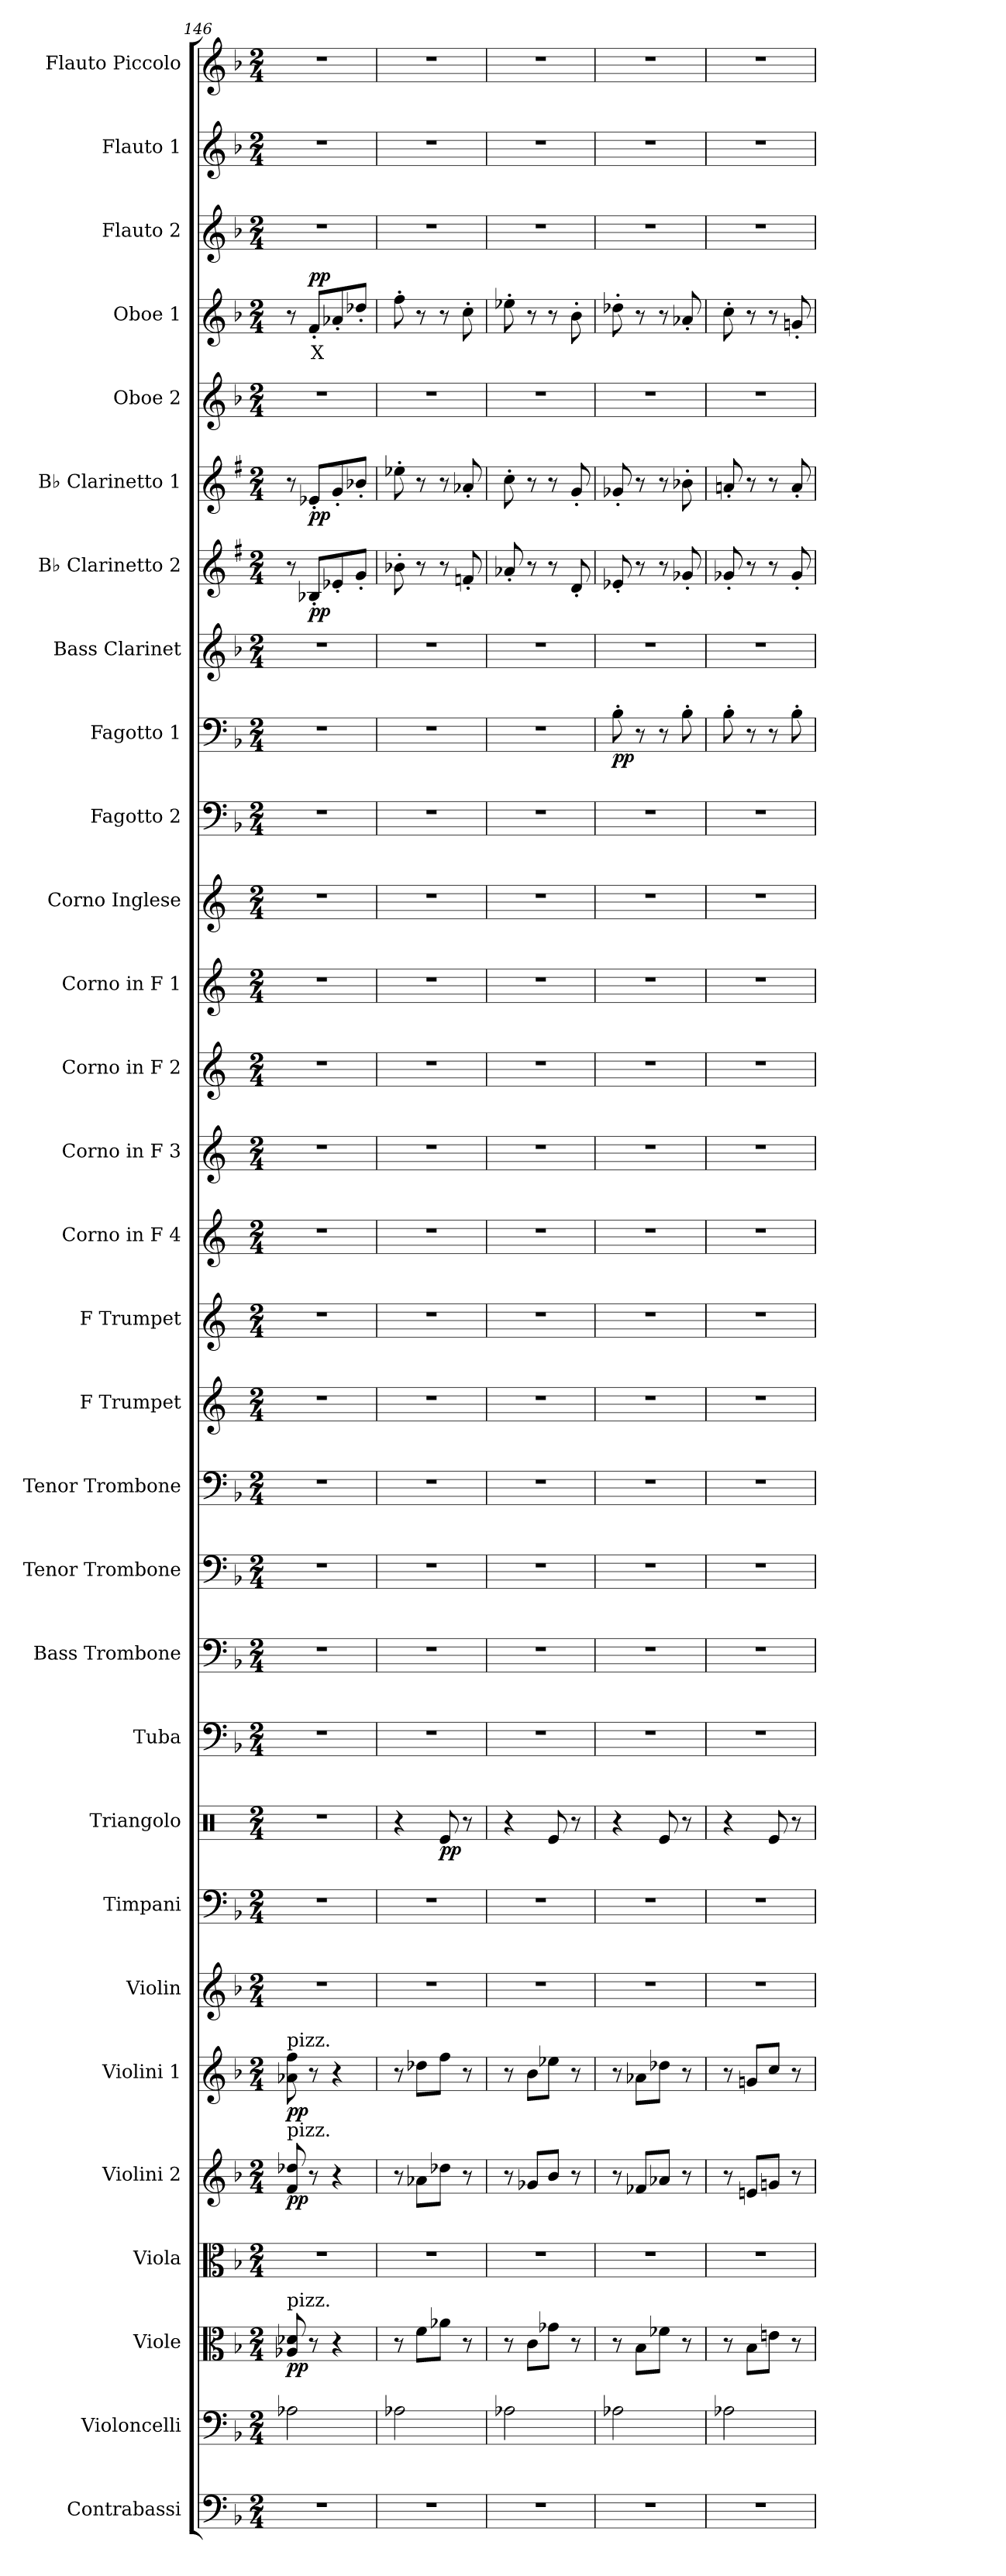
**kern	**kern	**kern	**dynam	**kern	**kern	**dynam	**kern	**dynam	**kern	**kern	**kern	**dynam	**kern	**kern	**kern	**kern	**kern	**kern	**kern	**kern	**kern	**kern	**kern	**kern	**kern	**dynam	**kern	**kern	**dynam	**kern	**dynam	**kern	**kern	**text	**dynam	**kern	**kern	**kern
*part30	*part29	*part28	*part28	*part27	*part26	*part26	*part25	*part25	*part24	*part23	*part22	*part22	*part21	*part20	*part19	*part18	*part17	*part16	*part15	*part14	*part13	*part12	*part11	*part10	*part9	*part9	*part8	*part7	*part7	*part6	*part6	*part5	*part4	*part4	*part4	*part3	*part2	*part1
*staff30	*staff29	*staff28	*staff28	*staff27	*staff26	*staff26	*staff25	*staff25	*staff24	*staff23	*staff22	*staff22	*staff21	*staff20	*staff19	*staff18	*staff17	*staff16	*staff15	*staff14	*staff13	*staff12	*staff11	*staff10	*staff9	*staff9	*staff8	*staff7	*staff7	*staff6	*staff6	*staff5	*staff4	*staff4	*staff4	*staff3	*staff2	*staff1
*I"Contrabassi	*I"Violoncelli	*I"Viole	*	*I"Viola	*I"Violini 2	*	*I"Violini  1	*	*I"Violin	*I"Timpani	*I"Triangolo	*	*I"Tuba	*I"Bass Trombone	*I"Tenor Trombone	*I"Tenor Trombone	*I"F Trumpet	*I"F Trumpet	*I"Corno in F 4	*I"Corno in F 3	*I"Corno in F 2	*I"Corno in F 1	*I"Corno Inglese	*I"Fagotto 2	*I"Fagotto 1	*	*I"Bass Clarinet	*I"B♭ Clarinetto 2	*	*I"B♭ Clarinetto 1	*	*I"Oboe 2	*I"Oboe 1	*	*	*I"Flauto 2	*I"Flauto 1	*I"Flauto Piccolo
*I'Cb.	*I'Vc.	*I'Vle.	*	*I'Vla.	*I'Vln. 2	*	*I'Vln. 1	*	*I'Vln.	*I'Timp.	*I'Trg.	*	*I'Tba.	*I'B. Tbn.	*I'T. Tbn.	*I'T. Tbn.	*I'F Tpt.	*I'F Tpt.	*I'Corno 4	*I'Corno 3	*I'Corno 2	*I'Corno 1	*I'Cor.I.	*I'Fag. 2	*I'Fag. 1	*	*I'B. Cl.	*I'Cl. 2	*	*I'Cl. 1	*	*I'Ob. 2	*I'Ob. 1	*	*	*I'Fl. 2	*I'Fl. 1	*I'Fl. picc.
*clefF4	*clefF4	*clefC3	*	*clefC3	*clefG2	*	*clefG2	*	*clefG2	*clefF4	*clefX	*	*clefF4	*clefF4	*clefF4	*clefF4	*clefG2	*clefG2	*clefG2	*clefG2	*clefG2	*clefG2	*clefG2	*clefF4	*clefF4	*	*clefG2	*clefG2	*	*clefG2	*	*clefG2	*clefG2	*	*	*clefG2	*clefG2	*clefG2
*ITrd7c12	*	*	*	*	*	*	*	*	*	*	*	*	*	*	*	*	*ITrd-3c-5	*ITrd-3c-5	*ITrd4c7	*ITrd4c7	*ITrd4c7	*ITrd4c7	*ITrd4c7	*	*	*	*ITrd8c14	*ITrd1c2	*	*ITrd1c2	*	*	*	*	*	*	*	*ITrd-7c-12
*k[b-]	*k[b-]	*k[b-]	*	*k[b-]	*k[b-]	*	*k[b-]	*	*k[b-]	*k[b-]	*k[]	*	*k[b-]	*k[b-]	*k[b-]	*k[b-]	*k[b-]	*k[b-]	*k[b-]	*k[b-]	*k[b-]	*k[b-]	*k[b-]	*k[b-]	*k[b-]	*	*k[b-]	*k[b-]	*	*k[b-]	*	*k[b-]	*k[b-]	*	*	*k[b-]	*k[b-]	*k[b-]
*M2/4	*M2/4	*M2/4	*	*M2/4	*M2/4	*	*M2/4	*	*M2/4	*M2/4	*M2/4	*	*M2/4	*M2/4	*M2/4	*M2/4	*M2/4	*M2/4	*M2/4	*M2/4	*M2/4	*M2/4	*M2/4	*M2/4	*M2/4	*	*M2/4	*M2/4	*	*M2/4	*	*M2/4	*M2/4	*	*	*M2/4	*M2/4	*M2/4
=146	=146	=146	=146	=146	=146	=146	=146	=146	=146	=146	=146	=146	=146	=146	=146	=146	=146	=146	=146	=146	=146	=146	=146	=146	=146	=146	=146	=146	=146	=146	=146	=146	=146	=146	=146	=146	=146	=146
!	!	!	!	!	!	!	!LO:TX:a:t=pizz.	!	!	!	!	!	!	!	!	!	!	!	!	!	!	!	!	!	!	!	!	!	!	!	!	!	!	!	!	!	!	!
!	!	!	!	!	!LO:TX:a:t=pizz.	!	!	!	!	!	!	!	!	!	!	!	!	!	!	!	!	!	!	!	!	!	!	!	!	!	!	!	!	!	!	!	!	!
!	!	!LO:TX:a:t=pizz.	!	!	!	!	!	!	!	!	!	!	!	!	!	!	!	!	!	!	!	!	!	!	!	!	!	!	!	!	!	!	!	!	!	!	!	!
!	!	!	!LO:DY:b	!	!	!LO:DY:b	!	!LO:DY:b	!	!	!	!	!	!	!	!	!	!	!	!	!	!	!	!	!	!	!	!	!	!	!	!	!	!	!	!	!	!
2r	2A-X\	8A-X/ 8d-X/	pp	2r	8f/ 8dd-X/	pp	8a-X\ 8ff\	pp	2r	2r	2r	.	2r	2r	2r	2r	2r	2r	2r	2r	2r	2r	2r	2r	2r	.	2r	8r	.	8r	.	2r	8r	.	.	2r	2r	2r
!	!	!	!	!	!	!	!	!	!	!	!	!	!	!	!	!	!	!	!	!	!	!	!	!	!	!	!	!	!LO:DY:b	!	!LO:DY:b	!	!	!LO:LY:b:color=#FF0000	!LO:DY:b	!	!	!
.	.	8r	.	.	8r	.	8r	.	.	.	.	.	.	.	.	.	.	.	.	.	.	.	.	.	.	.	.	8A-X'/L	pp	8d-X'/L	pp	.	8f'/L	X	pp	.	.	.
.	.	4r	.	.	4r	.	4r	.	.	.	.	.	.	.	.	.	.	.	.	.	.	.	.	.	.	.	.	8d-X'/	.	8f'/	.	.	8a-X'/	.	.	.	.	.
.	.	.	.	.	.	.	.	.	.	.	.	.	.	.	.	.	.	.	.	.	.	.	.	.	.	.	.	8f'/J	.	8a-X'/J	.	.	8dd-X'/J	.	.	.	.	.
!!LO:PB:g=z
=147	=147	=147	=147	=147	=147	=147	=147	=147	=147	=147	=147	=147	=147	=147	=147	=147	=147	=147	=147	=147	=147	=147	=147	=147	=147	=147	=147	=147	=147	=147	=147	=147	=147	=147	=147	=147	=147	=147
2r	2A-X\	8r	.	2r	8r	.	8r	.	2r	2r	4r	.	2r	2r	2r	2r	2r	2r	2r	2r	2r	2r	2r	2r	2r	.	2r	8a-X'\	.	8dd-X'\	.	2r	8ff'\	.	.	2r	2r	2r
.	.	8f\L	.	.	8a-X\L	.	8dd-X\L	.	.	.	.	.	.	.	.	.	.	.	.	.	.	.	.	.	.	.	.	8r	.	8r	.	.	8r	.	.	.	.	.
!	!	!	!	!	!	!	!	!	!	!	!	!LO:DY:b	!	!	!	!	!	!	!	!	!	!	!	!	!	!	!	!	!	!	!	!	!	!	!	!	!	!
.	.	8a-X\J	.	.	8dd-X\J	.	8ff\J	.	.	.	8Re/	pp	.	.	.	.	.	.	.	.	.	.	.	.	.	.	.	8r	.	8r	.	.	8r	.	.	.	.	.
.	.	8r	.	.	8r	.	8r	.	.	.	8r	.	.	.	.	.	.	.	.	.	.	.	.	.	.	.	.	8e-X'/	.	8g-X'/	.	.	8cc'\	.	.	.	.	.
=148	=148	=148	=148	=148	=148	=148	=148	=148	=148	=148	=148	=148	=148	=148	=148	=148	=148	=148	=148	=148	=148	=148	=148	=148	=148	=148	=148	=148	=148	=148	=148	=148	=148	=148	=148	=148	=148	=148
2r	2A-X\	8r	.	2r	8r	.	8r	.	2r	2r	4r	.	2r	2r	2r	2r	2r	2r	2r	2r	2r	2r	2r	2r	2r	.	2r	8g-X'/	.	8b-'\	.	2r	8ee-X'\	.	.	2r	2r	2r
.	.	8c\L	.	.	8g-X/L	.	8b-\L	.	.	.	.	.	.	.	.	.	.	.	.	.	.	.	.	.	.	.	.	8r	.	8r	.	.	8r	.	.	.	.	.
.	.	8g-X\J	.	.	8b-/J	.	8ee-X\J	.	.	.	8Re/	.	.	.	.	.	.	.	.	.	.	.	.	.	.	.	.	8r	.	8r	.	.	8r	.	.	.	.	.
.	.	8r	.	.	8r	.	8r	.	.	.	8r	.	.	.	.	.	.	.	.	.	.	.	.	.	.	.	.	8c'/	.	8f'/	.	.	8b-'\	.	.	.	.	.
=149	=149	=149	=149	=149	=149	=149	=149	=149	=149	=149	=149	=149	=149	=149	=149	=149	=149	=149	=149	=149	=149	=149	=149	=149	=149	=149	=149	=149	=149	=149	=149	=149	=149	=149	=149	=149	=149	=149
!	!	!	!	!	!	!	!	!	!	!	!	!	!	!	!	!	!	!	!	!	!	!	!	!	!	!LO:DY:b	!	!	!	!	!	!	!	!	!	!	!	!
2r	2A-X\	8r	.	2r	8r	.	8r	.	2r	2r	4r	.	2r	2r	2r	2r	2r	2r	2r	2r	2r	2r	2r	2r	8B-'\	pp	2r	8d-X'/	.	8f-X'/	.	2r	8dd-X'\	.	.	2r	2r	2r
.	.	8B-\L	.	.	8f-X/L	.	8a-X\L	.	.	.	.	.	.	.	.	.	.	.	.	.	.	.	.	.	8r	.	.	8r	.	8r	.	.	8r	.	.	.	.	.
.	.	8f-X\J	.	.	8a-X/J	.	8dd-X\J	.	.	.	8Re/	.	.	.	.	.	.	.	.	.	.	.	.	.	8r	.	.	8r	.	8r	.	.	8r	.	.	.	.	.
.	.	8r	.	.	8r	.	8r	.	.	.	8r	.	.	.	.	.	.	.	.	.	.	.	.	.	8B-'\	.	.	8f-X'/	.	8a-X'\	.	.	8a-X'/	.	.	.	.	.
=150	=150	=150	=150	=150	=150	=150	=150	=150	=150	=150	=150	=150	=150	=150	=150	=150	=150	=150	=150	=150	=150	=150	=150	=150	=150	=150	=150	=150	=150	=150	=150	=150	=150	=150	=150	=150	=150	=150
2r	2A-X\	8r	.	2r	8r	.	8r	.	2r	2r	4r	.	2r	2r	2r	2r	2r	2r	2r	2r	2r	2r	2r	2r	8B-'\	.	2r	8f-X'/	.	8gn'/	.	2r	8cc'\	.	.	2r	2r	2r
.	.	8B-\L	.	.	8en/L	.	8gn/L	.	.	.	.	.	.	.	.	.	.	.	.	.	.	.	.	.	8r	.	.	8r	.	8r	.	.	8r	.	.	.	.	.
.	.	8en\J	.	.	8gn/J	.	8cc/J	.	.	.	8Re/	.	.	.	.	.	.	.	.	.	.	.	.	.	8r	.	.	8r	.	8r	.	.	8r	.	.	.	.	.
.	.	8r	.	.	8r	.	8r	.	.	.	8r	.	.	.	.	.	.	.	.	.	.	.	.	.	8B-'\	.	.	8f-'/	.	8g'/	.	.	8gn'/	.	.	.	.	.
=	=	=	=	=	=	=	=	=	=	=	=	=	=	=	=	=	=	=	=	=	=	=	=	=	=	=	=	=	=	=	=	=	=	=	=	=	=	=
*-	*-	*-	*-	*-	*-	*-	*-	*-	*-	*-	*-	*-	*-	*-	*-	*-	*-	*-	*-	*-	*-	*-	*-	*-	*-	*-	*-	*-	*-	*-	*-	*-	*-	*-	*-	*-	*-	*-
